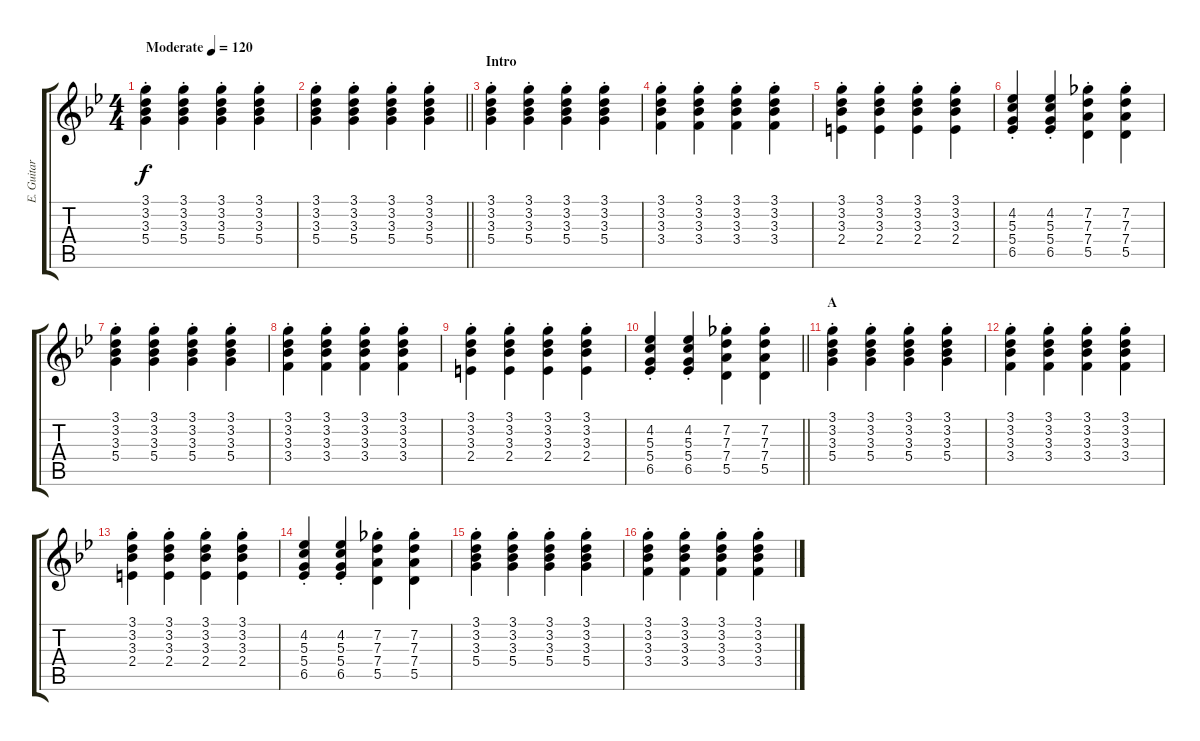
\track ("E. Guitar II" "E. Guitar ") {instrument overdrivenguitar}
\staff {score tabs}
\tuning (E4 B3 G3 D3 A2 E2) {hide}
\ts (4 4)
\tempo (120 "Moderate")
\clef g2
\ks bb
(3.1{st} 3.2{st} 3.3{st} 5.4{st}).4{dy f instrument overdrivenguitar} (3.1{st} 3.2{st} 3.3{st} 5.4{st}).4 (3.1{st} 3.2{st} 3.3{st} 5.4{st}).4 (3.1{st} 3.2{st} 3.3{st} 5.4{st}).4 |
\barLineRight lightlight
(3.1{st} 3.2{st} 3.3{st} 5.4{st}).4 (3.1{st} 3.2{st} 3.3{st} 5.4{st}).4 (3.1{st} 3.2{st} 3.3{st} 5.4{st}).4 (3.1{st} 3.2{st} 3.3{st} 5.4{st}).4 |
\section ("" "Intro")
(3.1{st} 3.2{st} 3.3{st} 5.4{st}).4 (3.1{st} 3.2{st} 3.3{st} 5.4{st}).4 (3.1{st} 3.2{st} 3.3{st} 5.4{st}).4 (3.1{st} 3.2{st} 3.3{st} 5.4{st}).4 |
(3.1{st} 3.2{st} 3.3{st} 3.4{st}).4 (3.1{st} 3.2{st} 3.3{st} 3.4{st}).4 (3.1{st} 3.2{st} 3.3{st} 3.4{st}).4 (3.1{st} 3.2{st} 3.3{st} 3.4{st}).4 |
(3.1{st} 3.2{st} 3.3{st} 2.4{st}).4 (3.1{st} 3.2{st} 3.3{st} 2.4{st}).4 (3.1{st} 3.2{st} 3.3{st} 2.4{st}).4 (3.1{st} 3.2{st} 3.3{st} 2.4{st}).4 |
(4.2{st} 5.3{st} 5.4{st} 6.5{st}).4 (4.2{st} 5.3{st} 5.4{st} 6.5{st}).4 (7.2{st} 7.3{st} 7.4{st} 5.5{st}).4 (7.2{st} 7.3{st} 7.4{st} 5.5{st}).4 |
(3.1{st} 3.2{st} 3.3{st} 5.4{st}).4 (3.1{st} 3.2{st} 3.3{st} 5.4{st}).4 (3.1{st} 3.2{st} 3.3{st} 5.4{st}).4 (3.1{st} 3.2{st} 3.3{st} 5.4{st}).4 |
(3.1{st} 3.2{st} 3.3{st} 3.4{st}).4 (3.1{st} 3.2{st} 3.3{st} 3.4{st}).4 (3.1{st} 3.2{st} 3.3{st} 3.4{st}).4 (3.1{st} 3.2{st} 3.3{st} 3.4{st}).4 |
(3.1{st} 3.2{st} 3.3{st} 2.4{st}).4 (3.1{st} 3.2{st} 3.3{st} 2.4{st}).4 (3.1{st} 3.2{st} 3.3{st} 2.4{st}).4 (3.1{st} 3.2{st} 3.3{st} 2.4{st}).4 |
\barLineRight lightlight
(4.2{st} 5.3{st} 5.4{st} 6.5{st}).4 (4.2{st} 5.3{st} 5.4{st} 6.5{st}).4 (7.2{st} 7.3{st} 7.4{st} 5.5{st}).4 (7.2{st} 7.3{st} 7.4{st} 5.5{st}).4 |
\section ("" "A")
(3.1{st} 3.2{st} 3.3{st} 5.4{st}).4 (3.1{st} 3.2{st} 3.3{st} 5.4{st}).4 (3.1{st} 3.2{st} 3.3{st} 5.4{st}).4 (3.1{st} 3.2{st} 3.3{st} 5.4{st}).4 |
(3.1{st} 3.2{st} 3.3{st} 3.4{st}).4 (3.1{st} 3.2{st} 3.3{st} 3.4{st}).4 (3.1{st} 3.2{st} 3.3{st} 3.4{st}).4 (3.1{st} 3.2{st} 3.3{st} 3.4{st}).4 |
(3.1{st} 3.2{st} 3.3{st} 2.4{st}).4 (3.1{st} 3.2{st} 3.3{st} 2.4{st}).4 (3.1{st} 3.2{st} 3.3{st} 2.4{st}).4 (3.1{st} 3.2{st} 3.3{st} 2.4{st}).4 |
(4.2{st} 5.3{st} 5.4{st} 6.5{st}).4 (4.2{st} 5.3{st} 5.4{st} 6.5{st}).4 (7.2{st} 7.3{st} 7.4{st} 5.5{st}).4 (7.2{st} 7.3{st} 7.4{st} 5.5{st}).4 |
(3.1{st} 3.2{st} 3.3{st} 5.4{st}).4 (3.1{st} 3.2{st} 3.3{st} 5.4{st}).4 (3.1{st} 3.2{st} 3.3{st} 5.4{st}).4 (3.1{st} 3.2{st} 3.3{st} 5.4{st}).4 |
(3.1{st} 3.2{st} 3.3{st} 3.4{st}).4 (3.1{st} 3.2{st} 3.3{st} 3.4{st}).4 (3.1{st} 3.2{st} 3.3{st} 3.4{st}).4 (3.1{st} 3.2{st} 3.3{st} 3.4{st}).4
